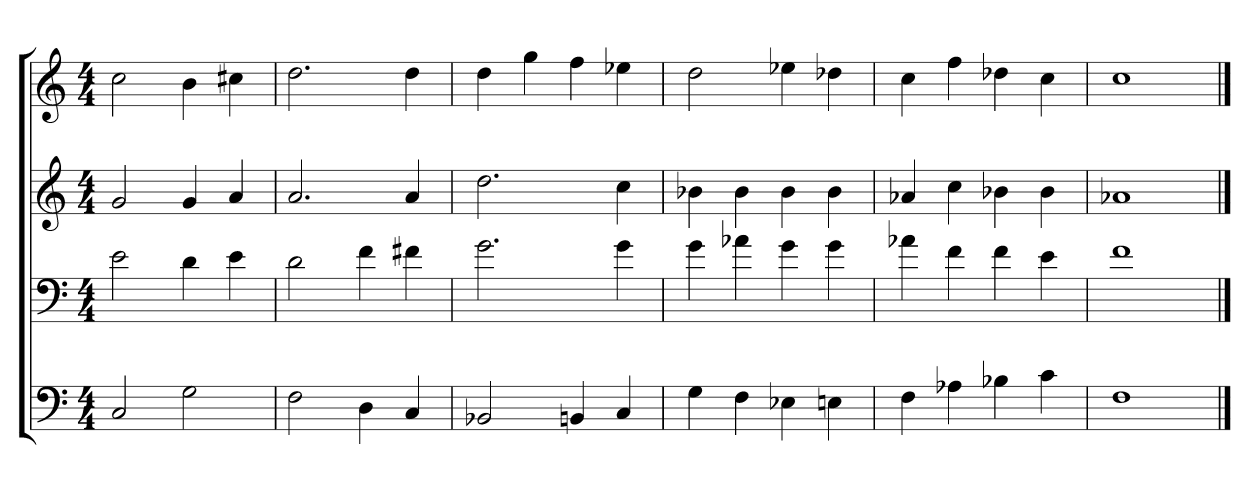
**kern	**kern	**kern	**kern
*part4	*part3	*part2	*part1
*staff4	*staff3	*staff2	*staff1
*clefF4	*clefF4	*clefG2	*clefG2
*k[]	*k[]	*k[]	*k[]
*C:	*C:	*C:	*C:
*M4/4	*M4/4	*M4/4	*M4/4
=1	=1	=1	=1
2C	2e	2g	2cc
2G	4d	4g	4b
.	4e	4a	4cc#X
=2	=2	=2	=2
2F	2d	2.a	2.dd
4D	4f	.	.
4C	4f#X	4a	4dd
=3	=3	=3	=3
2BB-X	2.g	2.dd	4dd
.	.	.	4gg
4BBn	.	.	4ff
4C	4g	4cc	4ee-X
=4	=4	=4	=4
4G	4g	4b-X	2dd
4F	4a-X	4b-	.
4E-X	4g	4b-	4ee-X
4En	4g	4b-	4dd-X
=5	=5	=5	=5
4F	4a-X	4a-X	4cc
4A-X	4f	4cc	4ff
4B-X	4f	4b-X	4dd-X
4c	4e	4b-	4cc
=6	=6	=6	=6
1F	1f	1a-X	1cc
==	==	==	==
*-	*-	*-	*-
